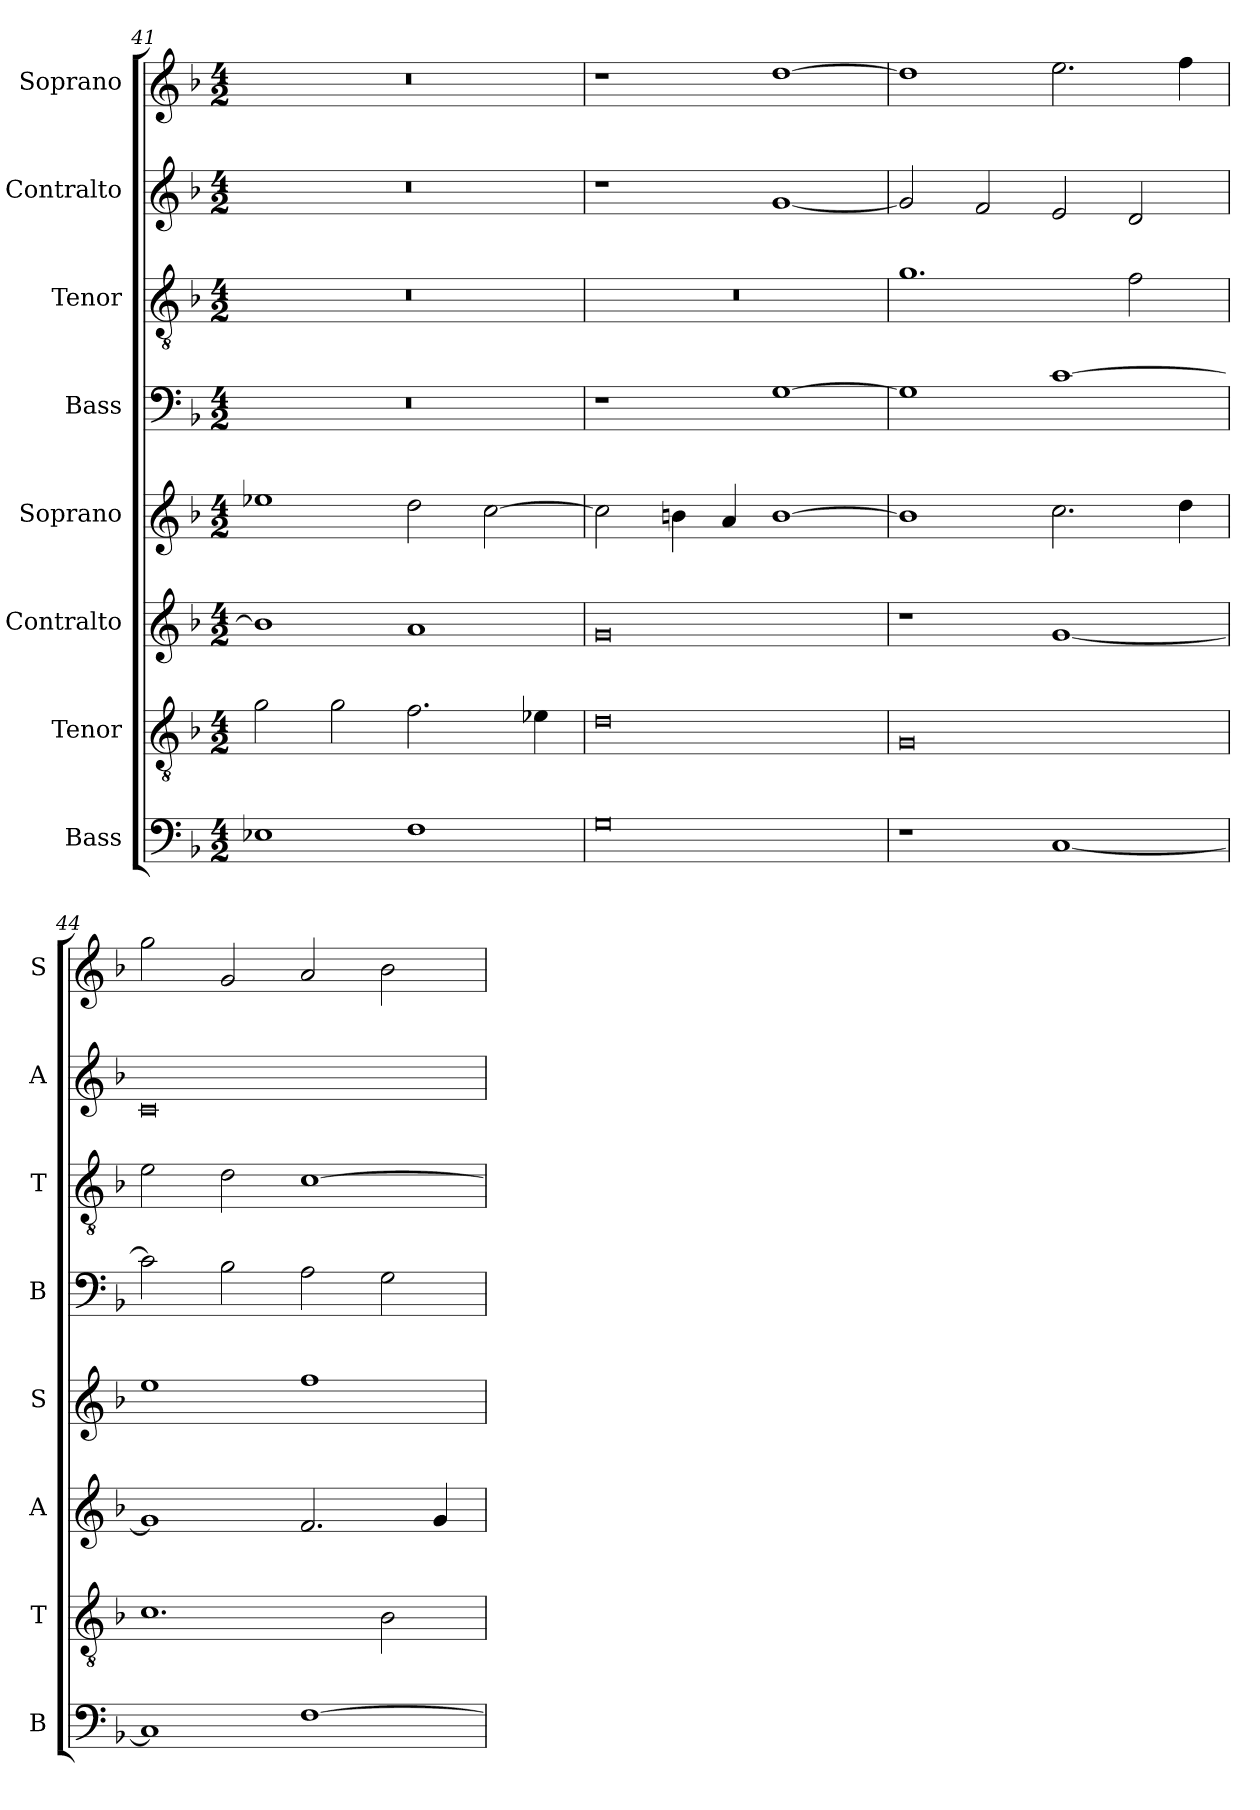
**kern	**kern	**kern	**kern	**kern	**kern	**kern	**kern
*part8	*part7	*part6	*part5	*part4	*part3	*part2	*part1
*staff8	*staff7	*staff6	*staff5	*staff4	*staff3	*staff2	*staff1
*I"Bass	*I"Tenor	*I"Contralto	*I"Soprano	*I"Bass	*I"Tenor	*I"Contralto	*I"Soprano
*I'B	*I'T	*I'A	*I'S	*I'B	*I'T	*I'A	*I'S
*clefF4	*clefGv2	*clefG2	*clefG2	*clefF4	*clefGv2	*clefG2	*clefG2
*k[b-]	*k[b-]	*k[b-]	*k[b-]	*k[b-]	*k[b-]	*k[b-]	*k[b-]
*G:dor	*G:dor	*G:dor	*G:dor	*G:dor	*G:dor	*G:dor	*G:dor
*M4/2	*M4/2	*M4/2	*M4/2	*M4/2	*M4/2	*M4/2	*M4/2
=41	=41	=41	=41	=41	=41	=41	=41
1E-X	2g	1b-]	1ee-X	0r	0r	0r	0r
.	2g	.	.	.	.	.	.
1F	2.f	1a	2dd	.	.	.	.
.	.	.	[2cc	.	.	.	.
.	4e-X	.	.	.	.	.	.
=42	=42	=42	=42	=42	=42	=42	=42
0G	0d	0g	2cc]	1r	0r	1r	1r
.	.	.	4bn	.	.	.	.
.	.	.	4a	.	.	.	.
.	.	.	[1b	[1G	.	[1g	[1dd
=43	=43	=43	=43	=43	=43	=43	=43
1r	0G	1r	1b]	1G]	1.g	2g]	1dd]
.	.	.	.	.	.	2f	.
[1C	.	[1g	2.cc	[1c	.	2e	2.ee
.	.	.	.	.	2f	2d	.
.	.	.	4dd	.	.	.	4ff
=44	=44	=44	=44	=44	=44	=44	=44
1C]	1.c	1g]	1ee	2c]	2e	0c	2gg
.	.	.	.	2B-	2d	.	2g
[1F	.	2.f	1ff	2A	[1c	.	2a
.	2B-	.	.	2G	.	.	2b-
.	.	4g	.	.	.	.	.
=	=	=	=	=	=	=	=
*-	*-	*-	*-	*-	*-	*-	*-
